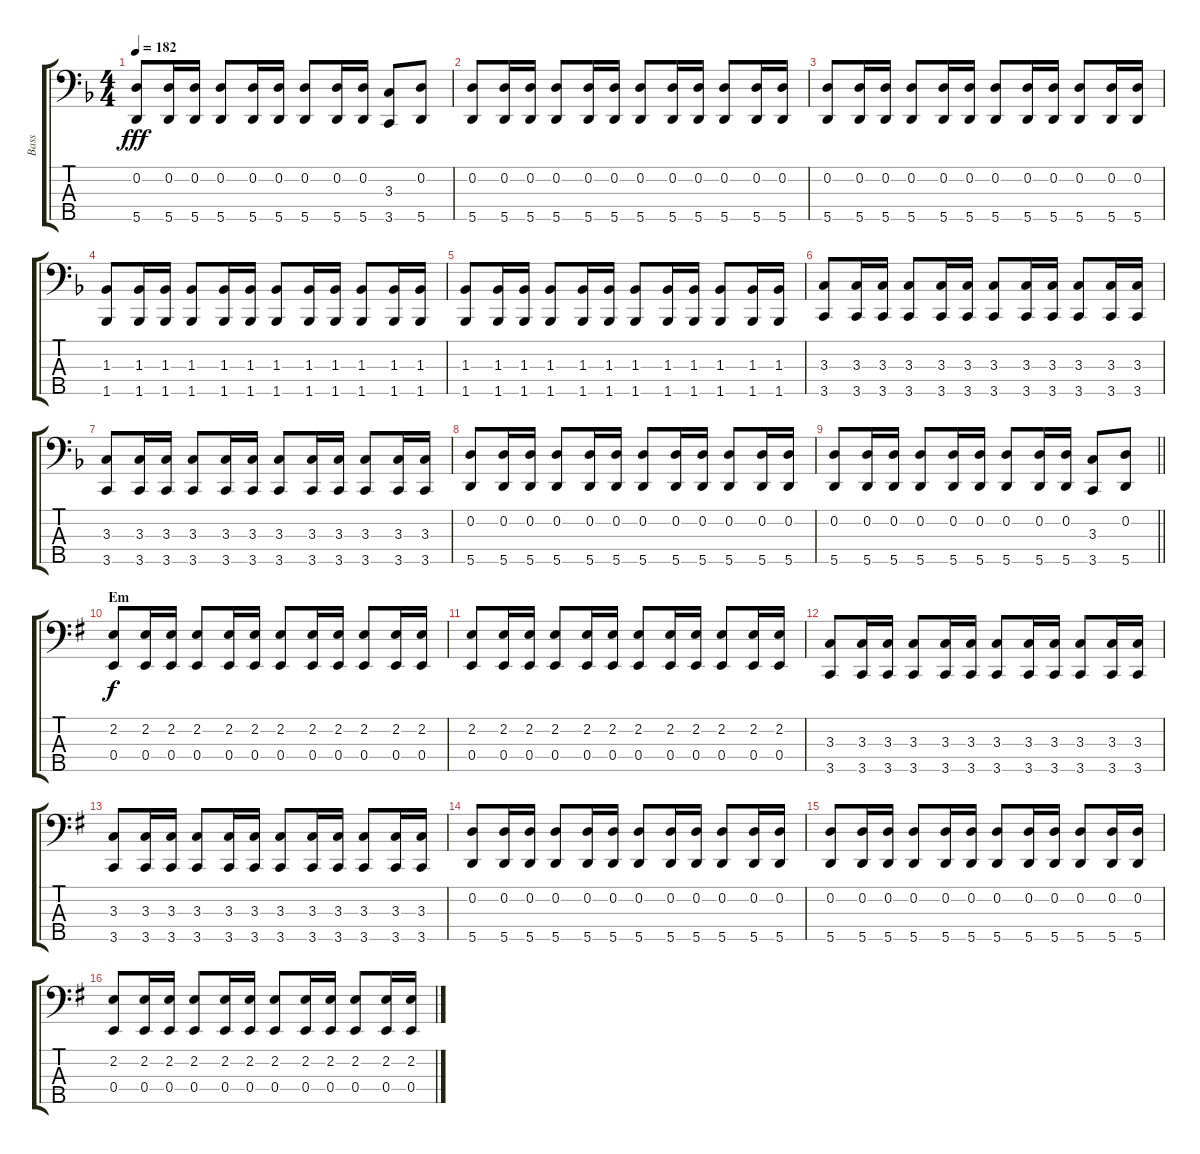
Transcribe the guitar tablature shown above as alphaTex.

\track ("Bass" "Bass") {instrument electricbasspick}
\staff {score tabs}
\tuning (G2 D2 A1 E1 A0) {hide}
\ts (4 4)
\tempo 182
\clef f4
\ks dminor
(0.2 5.5).8{dy fff} (0.2 5.5).16 (0.2 5.5).16 (0.2 5.5).8 (0.2 5.5).16 (0.2 5.5).16 (0.2 5.5).8 (0.2 5.5).16 (0.2 5.5).16 (3.3 3.5).8 (0.2 5.5).8 |
(0.2 5.5).8 (0.2 5.5).16 (0.2 5.5).16 (0.2 5.5).8 (0.2 5.5).16 (0.2 5.5).16 (0.2 5.5).8 (0.2 5.5).16 (0.2 5.5).16 (0.2 5.5).8 (0.2 5.5).16 (0.2 5.5).16 |
(0.2 5.5).8 (0.2 5.5).16 (0.2 5.5).16 (0.2 5.5).8 (0.2 5.5).16 (0.2 5.5).16 (0.2 5.5).8 (0.2 5.5).16 (0.2 5.5).16 (0.2 5.5).8 (0.2 5.5).16 (0.2 5.5).16 |
(1.3 1.5).8 (1.3 1.5).16 (1.3 1.5).16 (1.3 1.5).8 (1.3 1.5).16 (1.3 1.5).16 (1.3 1.5).8 (1.3 1.5).16 (1.3 1.5).16 (1.3 1.5).8 (1.3 1.5).16 (1.3 1.5).16 |
(1.3 1.5).8 (1.3 1.5).16 (1.3 1.5).16 (1.3 1.5).8 (1.3 1.5).16 (1.3 1.5).16 (1.3 1.5).8 (1.3 1.5).16 (1.3 1.5).16 (1.3 1.5).8 (1.3 1.5).16 (1.3 1.5).16 |
(3.3 3.5).8 (3.3 3.5).16 (3.3 3.5).16 (3.3 3.5).8 (3.3 3.5).16 (3.3 3.5).16 (3.3 3.5).8 (3.3 3.5).16 (3.3 3.5).16 (3.3 3.5).8 (3.3 3.5).16 (3.3 3.5).16 |
(3.3 3.5).8 (3.3 3.5).16 (3.3 3.5).16 (3.3 3.5).8 (3.3 3.5).16 (3.3 3.5).16 (3.3 3.5).8 (3.3 3.5).16 (3.3 3.5).16 (3.3 3.5).8 (3.3 3.5).16 (3.3 3.5).16 |
(0.2 5.5).8 (0.2 5.5).16 (0.2 5.5).16 (0.2 5.5).8 (0.2 5.5).16 (0.2 5.5).16 (0.2 5.5).8 (0.2 5.5).16 (0.2 5.5).16 (0.2 5.5).8 (0.2 5.5).16 (0.2 5.5).16 |
\barLineRight lightlight
(0.2 5.5).8 (0.2 5.5).16 (0.2 5.5).16 (0.2 5.5).8 (0.2 5.5).16 (0.2 5.5).16 (0.2 5.5).8 (0.2 5.5).16 (0.2 5.5).16 (3.3 3.5).8 (0.2 5.5).8 |
\section ("" "Em")
\ks eminor
(2.2 0.4).8{dy f} (2.2 0.4).16 (2.2 0.4).16 (2.2 0.4).8 (2.2 0.4).16 (2.2 0.4).16 (2.2 0.4).8 (2.2 0.4).16 (2.2 0.4).16 (2.2 0.4).8 (2.2 0.4).16 (2.2 0.4).16 |
(2.2 0.4).8 (2.2 0.4).16 (2.2 0.4).16 (2.2 0.4).8 (2.2 0.4).16 (2.2 0.4).16 (2.2 0.4).8 (2.2 0.4).16 (2.2 0.4).16 (2.2 0.4).8 (2.2 0.4).16 (2.2 0.4).16 |
(3.3 3.5).8 (3.3 3.5).16 (3.3 3.5).16 (3.3 3.5).8 (3.3 3.5).16 (3.3 3.5).16 (3.3 3.5).8 (3.3 3.5).16 (3.3 3.5).16 (3.3 3.5).8 (3.3 3.5).16 (3.3 3.5).16 |
(3.3 3.5).8 (3.3 3.5).16 (3.3 3.5).16 (3.3 3.5).8 (3.3 3.5).16 (3.3 3.5).16 (3.3 3.5).8 (3.3 3.5).16 (3.3 3.5).16 (3.3 3.5).8 (3.3 3.5).16 (3.3 3.5).16 |
(0.2 5.5).8 (0.2 5.5).16 (0.2 5.5).16 (0.2 5.5).8 (0.2 5.5).16 (0.2 5.5).16 (0.2 5.5).8 (0.2 5.5).16 (0.2 5.5).16 (0.2 5.5).8 (0.2 5.5).16 (0.2 5.5).16 |
(0.2 5.5).8 (0.2 5.5).16 (0.2 5.5).16 (0.2 5.5).8 (0.2 5.5).16 (0.2 5.5).16 (0.2 5.5).8 (0.2 5.5).16 (0.2 5.5).16 (0.2 5.5).8 (0.2 5.5).16 (0.2 5.5).16 |
(2.2 0.4).8 (2.2 0.4).16 (2.2 0.4).16 (2.2 0.4).8 (2.2 0.4).16 (2.2 0.4).16 (2.2 0.4).8 (2.2 0.4).16 (2.2 0.4).16 (2.2 0.4).8 (2.2 0.4).16 (2.2 0.4).16
